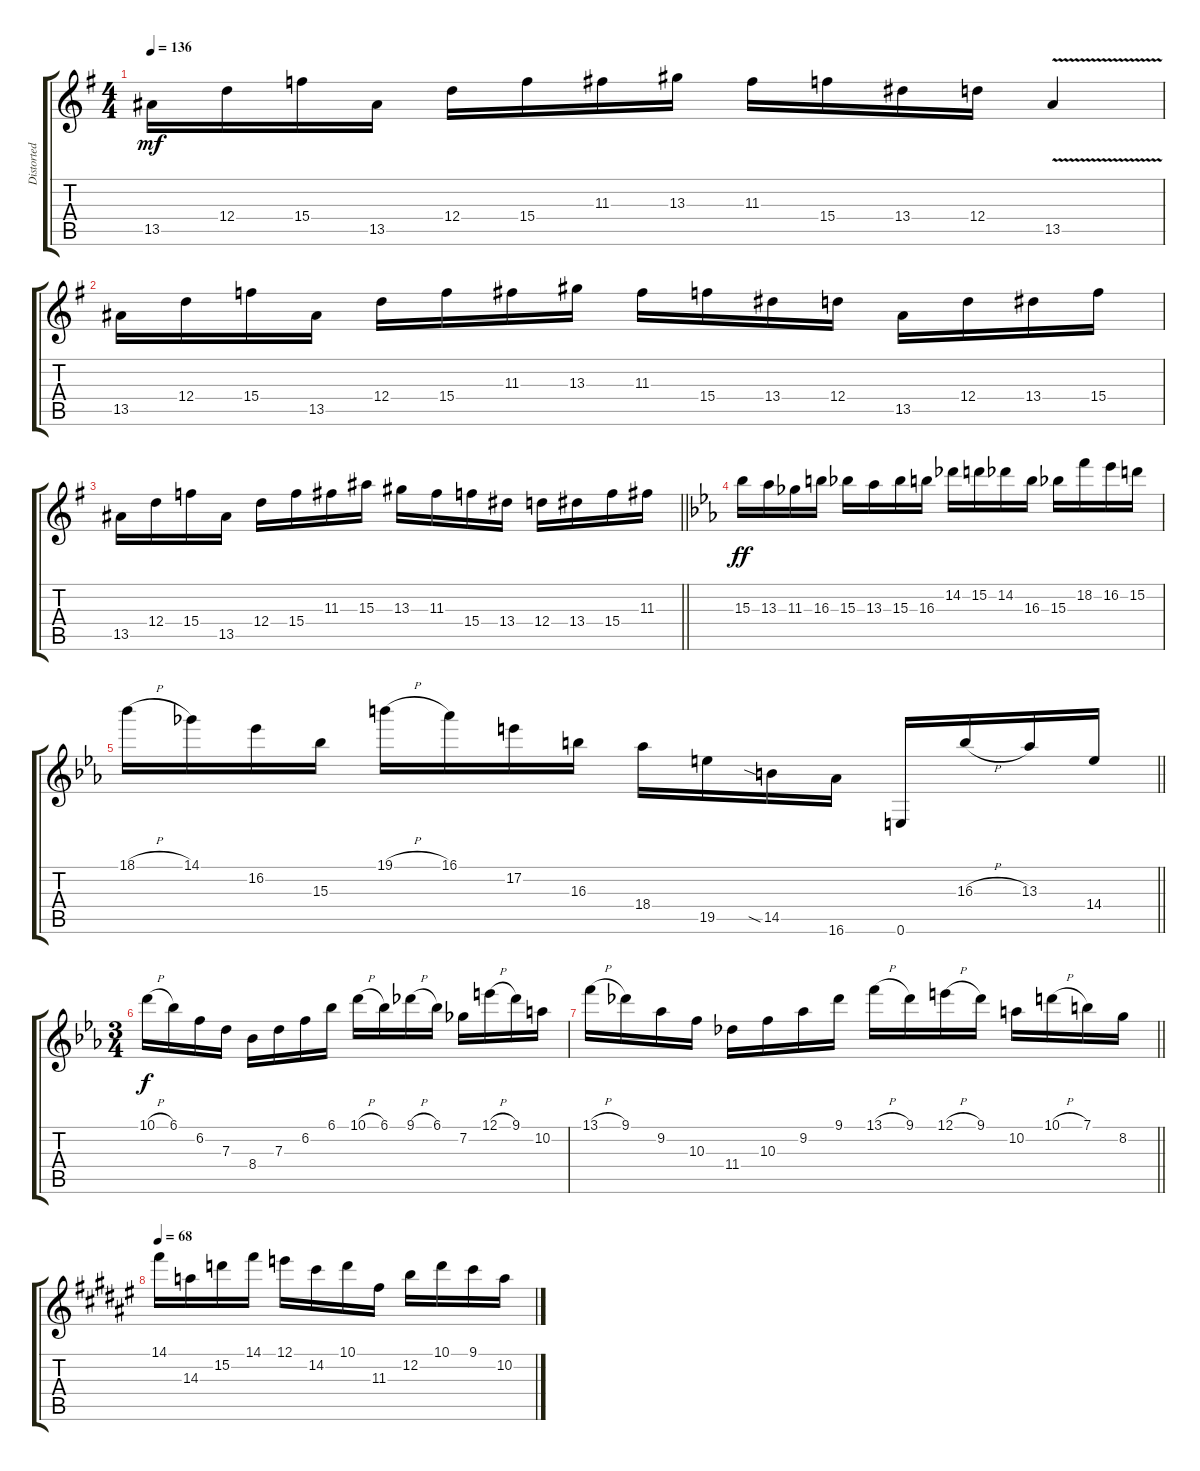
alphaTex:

\track ("Distorted [Left]" "Distorted ") {instrument overdrivenguitar}
\staff {score tabs}
\tuning (E4 B3 G3 D3 A2 E2) {hide}
\ts (4 4)
\tempo 136
\clef g2
\ks g
13.5.16{dy mf} 12.4.16 15.4.16 13.5.16 12.4.16 15.4.16 11.3.16 13.3.16 11.3.16 15.4.16 13.4.16 12.4.16 13.5{v}.4 |
13.5.16 12.4.16 15.4.16 13.5.16 12.4.16 15.4.16 11.3.16 13.3.16 11.3.16 15.4.16 13.4.16 12.4.16 13.5.16 12.4.16 13.4.16 15.4.16 |
\barLineRight lightlight
13.5.16 12.4.16 15.4.16 13.5.16 12.4.16 15.4.16 11.3.16 15.3.16 13.3.16 11.3.16 15.4.16 13.4.16 12.4.16 13.4.16 15.4.16 11.3.16 |
\ks eb
15.3.16{dy ff} 13.3.16 11.3.16 16.3.16 15.3.16 13.3.16 15.3.16 16.3.16 14.2.16 15.2.16 14.2.16 16.3.16 15.3.16 18.2.16 16.2.16 15.2.16 |
\barLineRight lightlight
18.1{h}.16 14.1.16 16.2.16 15.3.16 19.1{h}.16 16.1.16 17.2.16 16.3.16 18.4.16 19.5.16 14.5{sia}.16 16.6.16 0.6.16 16.3{h}.16 13.3.16 14.4.16 |
\ts (3 4)
10.1{h}.16{dy f} 6.1.16 6.2.16 7.3.16 8.4.16 7.3.16 6.2.16 6.1.16 10.1{h}.16 6.1.16 9.1{h}.16 6.1.16 7.2.16 12.1{h}.16 9.1.16 10.2.16 |
\barLineRight lightlight
13.1{h}.16 9.1.16 9.2.16 10.3.16 11.4.16 10.3.16 9.2.16 9.1.16 13.1{h}.16 9.1.16 12.1{h}.16 9.1.16 10.2.16 10.1{h}.16 7.1.16 8.2.16 |
\section ("" " ")
\tempo 68
\ks f#
14.1.16 14.3.16 15.2.16 14.1.16 12.1.16 14.2.16 10.1.16 11.3.16 12.2.16 10.1.16 9.1.16 10.2.16
